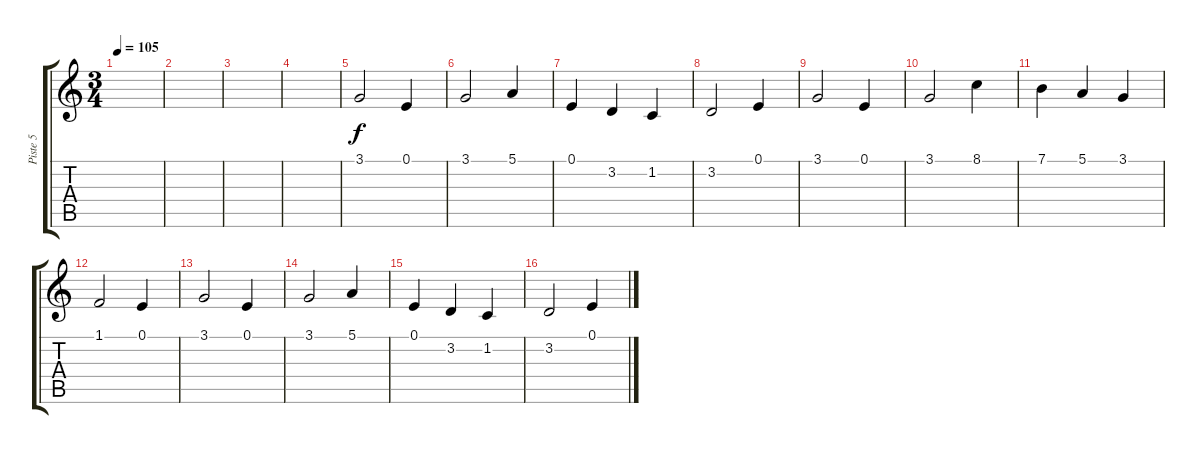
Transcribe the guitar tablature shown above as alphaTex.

\track ("Piste 5" "Piste 5") {instrument vibraphone}
\staff {score tabs}
\tuning (E4 B3 G3 D3 A2 E2) {hide}
\ts (3 4)
\tempo 105
\clef g2
\ks c
|
|
|
|
3.1.2 0.1.4 |
3.1.2 5.1.4 |
0.1.4 3.2.4 1.2.4 |
3.2.2 0.1.4 |
3.1.2 0.1.4 |
3.1.2 8.1.4 |
7.1.4 5.1.4 3.1.4 |
1.1.2 0.1.4 |
3.1.2 0.1.4 |
3.1.2 5.1.4 |
0.1.4 3.2.4 1.2.4 |
3.2.2 0.1.4
